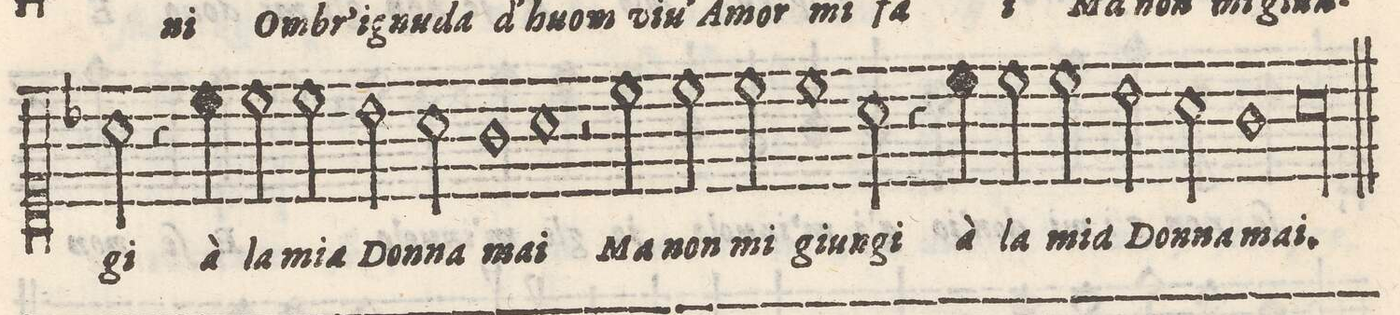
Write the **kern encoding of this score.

**kern	**text
*I"Quinto	*
*clefC1	*
*k[b-]	*
*met(C)	*
*M2/1	*
=20-	=20-
2a\	-gi
4r	.
4cc\	a
2cc\	la
2cc\	mia
=21-	=21-
2b-\	Don-
2a\	-na
1g	ma-
=22-	=22-
1a	-i
2r	.
2cc\	Ma
=23-	=23-
2cc\	non
2cc\	mi
1cc	giun-
=24-	=24-
2a\	-gi
4r	.
4cc\	a
2cc\	la
2cc\	mia
=25-	=25-
2b-\	Don-
2a\	-na
1g	ma-
=26-	=26-
00a	-i.
=27-	=27-
=-	=-
*-	*-
